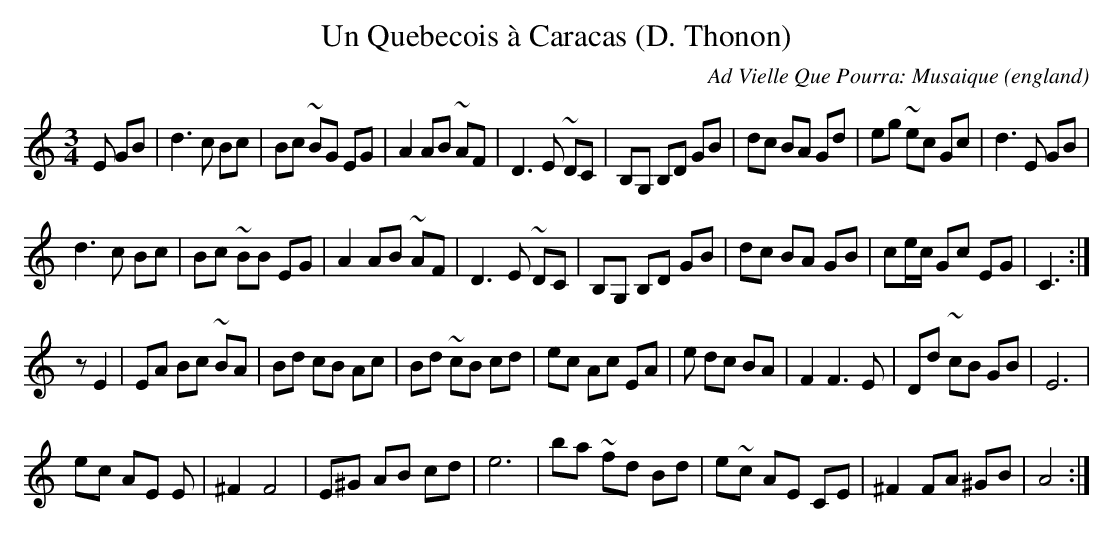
X:1
T:Un Quebecois à Caracas (D. Thonon)
O:england
C:Ad Vielle Que Pourra: Musaique
M:3/4
L:1/8
K:C
E GB|d3 c Bc|Bc ~BG EG|A2 AB ~AF|D3E ~DC|\
B,G, B,D GB|dc BA Gd|eg ~ec Gc|d3E GB|
d3 c Bc|Bc ~BB EG|A2 AB ~AF|D3E ~DC|\
B,G, B,D GB|dc BA GB|ce/c/ Gc EG|C3:|
zE2|EA Bc ~BA|Bd cB Ac|Bd ~cB cd|ec Ac EA|\
+CA+e dc BA|F2F3E|Dd ~cB GB|E6|
ec AE +CA+E|^F2 F4|E^G AB cd|e6|\
ba ~fd Bd|e~c AE CE|^F2 FA ^GB|A4:|
